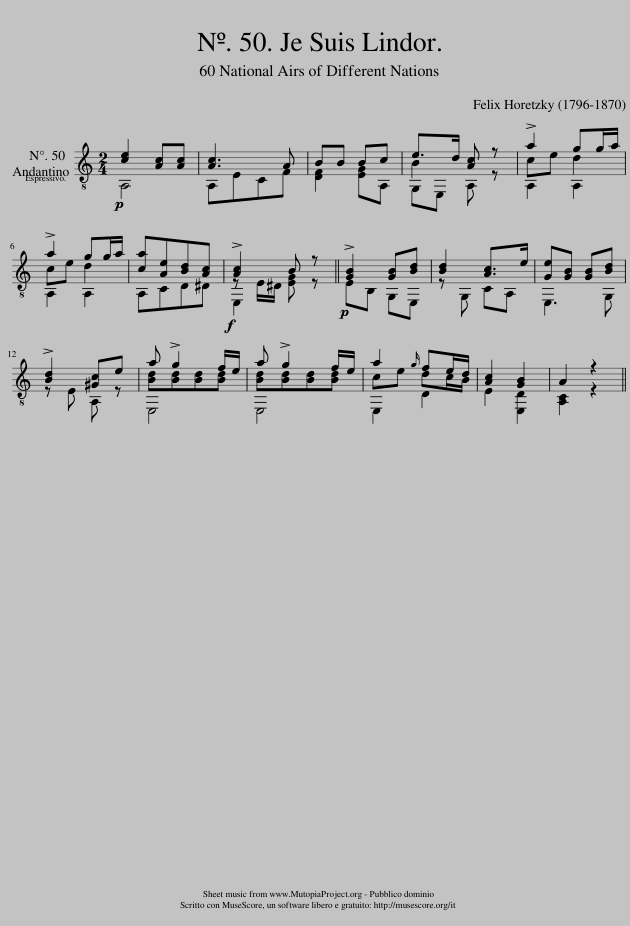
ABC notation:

X:1
%%score ( 1 2 3 )
L:1/8
Q:3/8=78
M:2/4
I:linebreak $
K:C
V:1 treble-8
V:2 treble-8
V:3 treble-8
V:1
!p! [ce]2 [Ac][Ac] | [Ac]3 A | BB Bc | e>d [Ac] z | !>!a2 gg/a/ |$ %5
 !>!a2 gg/a/ | [ca][Ae][Bd][Ac] |!f! !>![Ac]2 B z ||!p! !>![GB]2 [GB][Bd] | [Bd]2 [Ac]>e | %10
 [Ge][GB] [GB][Bd] |$ !>![Bd]2 [^Gc]e | a !>!g2 f/e/ | a !>!g2 f/e/ | a2{g} fe/d/ | %15
 [Ac]2 [GB]2 | A2 z2 || %17
V:2
 A,4 | A,ECF | [DF]2 [EG]A, | G,E, A, z | A,2 A,2 |$ %5
 A,2 A,2 | A,CD^D | E,2 [EG] z || EB, G,E, | z G, CA, | %10
 E,3 G, |$ z E A, z | E,4 | E,4 | E,2 D2 | %15
 E2 [E,D]2 | [A,C]2 z2 || %17
V:3
 x4 | x4 | x4 | B2 x2 | ce d2 |$ %5
 ce d2 | x4 | z E/^D/ x2 || x4 | x4 | %10
 x4 |$ x4 | [Bd][Bd][Bd][Bd] | [Bd][Bd][Bd][Bd] | ce dc/B/ | %15
 x4 | x4 || %17
